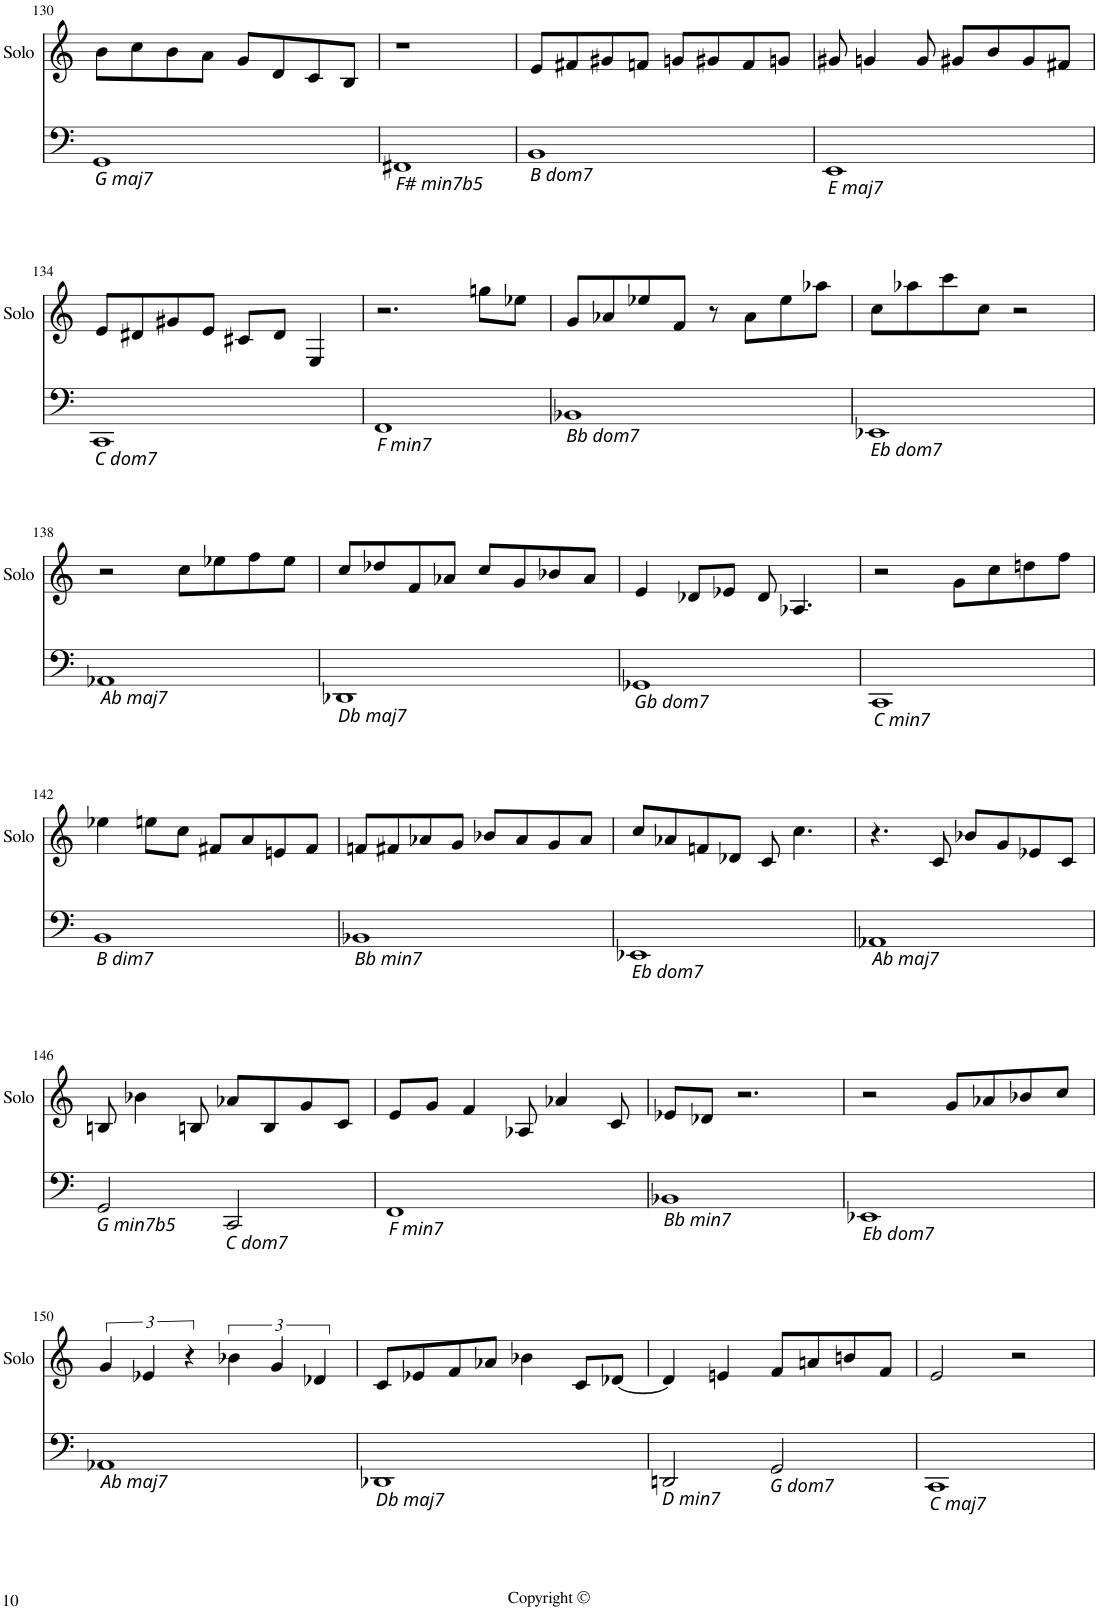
**kern	**kern
*part2	*part1
*staff2	*staff1
*I"(2)	*I"Solo
*	*I'Solo
!!LO:PB:g=z
*clefF4	*clefG2
*k[]	*k[]
*M4/4	*M4/4
=130	=130
!LO:TX:b:i:t=G maj7	!
1GG	8b\L
.	8cc\
.	8b\
.	8a\J
.	8g/L
.	8d/
.	8c/
.	8B/J
=131	=131
!LO:TX:b:i:t=F# min7b5	!
1FF#X	1r
=132	=132
!LO:TX:b:i:t=B dom7	!
1BB	8e/L
.	8f#X/
.	8g#X/
.	8fn/J
.	8gn/L
.	8g#X/
.	8f/
.	8gn/J
=133	=133
!LO:TX:b:i:t=E maj7	!
1EE	8g#X/
.	4gn/
.	8g/
.	8g#X/L
.	8b/
.	8g#/
.	8f#X/J
!!LO:LB:g=z
=134	=134
!LO:TX:b:i:t=C dom7	!
1CC	8e/L
.	8d#X/
.	8g#X/
.	8e/J
.	8c#X/L
.	8d#/J
.	4E/
=135	=135
!LO:TX:b:i:t=F min7	!
1FF	2.r
.	8ggn\L
.	8ee-X\J
=136	=136
!LO:TX:b:i:t=Bb dom7	!
1BB-X	8g/L
.	8a-X/
.	8ee-X/
.	8f/J
.	8r
.	8a-\L
.	8ee-\
.	8aa-X\J
=137	=137
!LO:TX:b:i:t=Eb dom7	!
1EE-X	8cc\L
.	8aa-X\
.	8ccc\
.	8cc\J
.	2r
!!LO:LB:g=z
=138	=138
!LO:TX:b:i:t=Ab maj7	!
1AA-X	2r
.	8cc\L
.	8ee-X\
.	8ff\
.	8ee-\J
=139	=139
!LO:TX:b:i:t=Db maj7	!
1DD-X	8cc/L
.	8dd-X/
.	8f/
.	8a-X/J
.	8cc/L
.	8g/
.	8b-X/
.	8a-/J
=140	=140
!LO:TX:b:i:t=Gb dom7	!
1GG-X	4e/
.	8d-X/L
.	8e-X/J
.	8d-/
.	4.A-X/
=141	=141
!LO:TX:b:i:t=C min7	!
1CC	2r
.	8g\L
.	8cc\
.	8ddn\
.	8ff\J
!!LO:LB:g=z
=142	=142
!LO:TX:b:i:t=B dim7	!
1BB	4ee-X\
.	8een\L
.	8cc\J
.	8f#X/L
.	8a/
.	8en/
.	8f#/J
=143	=143
!LO:TX:b:i:t=Bb min7	!
1BB-X	8fn/L
.	8f#X/
.	8a-X/
.	8g/J
.	8b-X/L
.	8a-/
.	8g/
.	8a-/J
=144	=144
!LO:TX:b:i:t=Eb dom7	!
1EE-X	8cc/L
.	8a-X/
.	8fn/
.	8d-X/J
.	8c/
.	4.cc\
=145	=145
!LO:TX:b:i:t=Ab maj7	!
1AA-X	4.r
.	8c/
.	8b-X/L
.	8g/
.	8e-X/
.	8c/J
!!LO:LB:g=z
=146	=146
!LO:TX:b:i:t=G min7b5	!
2GG/	8Bn/
.	4b-X\
.	8Bn/
!LO:TX:b:i:t=C dom7	!
2CC/	8a-X/L
.	8B/
.	8g/
.	8c/J
=147	=147
!LO:TX:b:i:t=F min7	!
1FF	8e/L
.	8g/J
.	4f/
.	8A-X/
.	4a-X/
.	8c/
=148	=148
!LO:TX:b:i:t=Bb min7	!
1BB-X	8e-X/L
.	8d-X/J
.	2.r
=149	=149
!LO:TX:b:i:t=Eb dom7	!
1EE-X	2r
.	8g/L
.	8a-X/
.	8b-X/
.	8cc/J
!!LO:LB:g=z
=150	=150
!LO:TX:b:i:t=Ab maj7	!
1AA-X	6g/
.	6e-X/
.	6r
.	6b-X\
.	6g/
.	6d-X/
=151	=151
!LO:TX:b:i:t=Db maj7	!
1DD-X	8c/L
.	8e-X/
.	8f/
.	8a-X/J
.	4b-X\
.	8c/L
.	[8d-X/J
=152	=152
!LO:TX:b:i:t=D min7	!
2DDn/	4d-/]
.	4en/
!LO:TX:b:i:t=G dom7	!
2GG/	8f/L
.	8an/
.	8bn/
.	8f/J
=153	=153
!LO:TX:b:i:t=C maj7	!
1CC	2e/
.	2r
=	=
*-	*-
